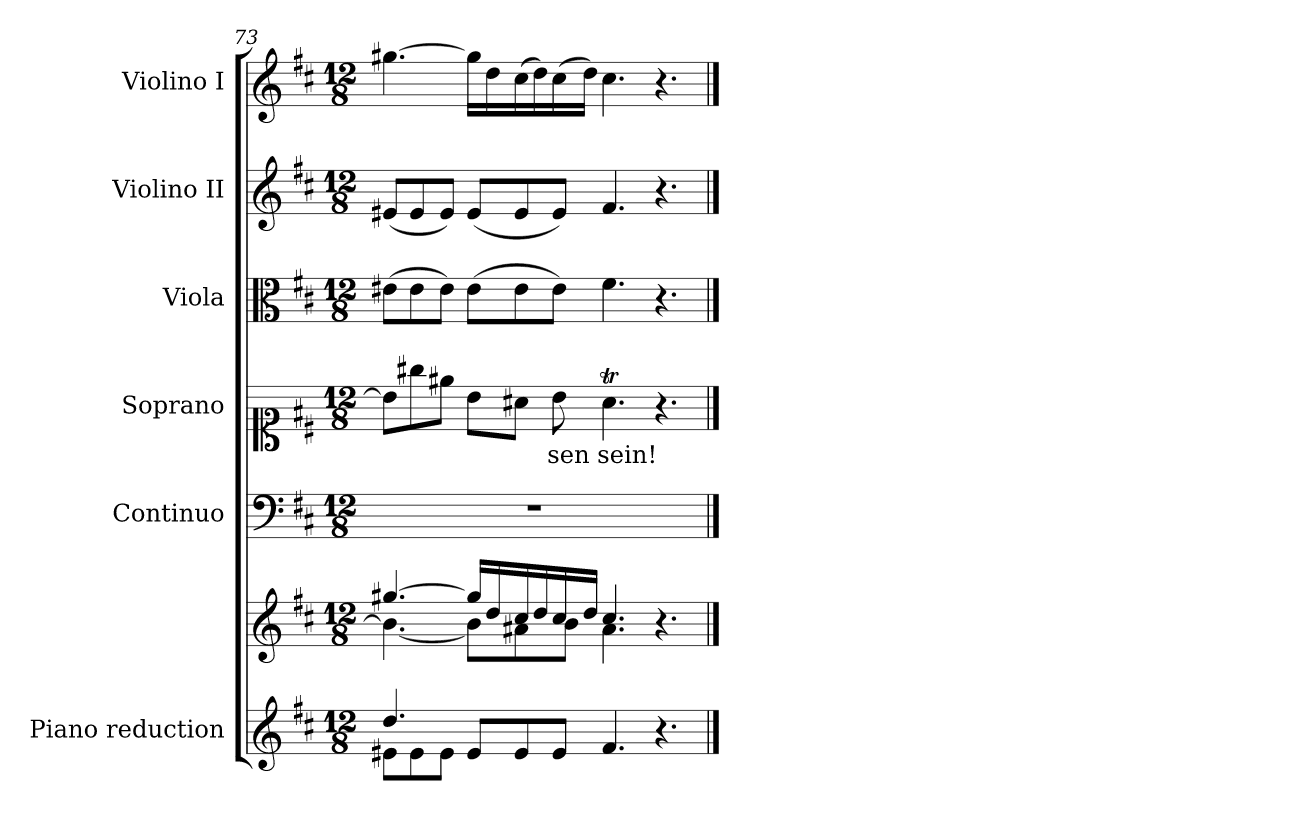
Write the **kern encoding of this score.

**kern	**kern	**kern	**kern	**text	**kern	**kern	**kern
*part6	*part6	*part5	*part4	*part4	*part3	*part2	*part1
*staff7	*staff6	*staff5	*staff4	*staff4	*staff3	*staff2	*staff1
*I"Piano reduction	*	*I"Continuo	*I"Soprano	*	*I"Viola	*I"Violino II	*I"Violino I
*I'Pno	*	*	*	*	*I'Vla	*I'Vln	*I'Vln
!!LO:PB:g=z
*clefG2	*clefG2	*clefF4	*clefC1	*	*clefC3	*clefG2	*clefG2
*k[f#c#]	*k[f#c#]	*k[f#c#]	*k[f#c#]	*	*k[f#c#]	*k[f#c#]	*k[f#c#]
*M12/8	*M12/8	*M12/8	*M12/8	*	*M12/8	*M12/8	*M12/8
=73	=73	=73	=73	=73	=73	=73	=73
*^	*^	*	*	*	*	*	*
4.dd/	8e#X\L	[4.gg#X/	4.b\_	1.r	8b\L]	.	(>8e#X\L	(<8e#X/L	[4.gg#X\
.	8e#\	.	.	.	8gg#X\	.	8e#\	8e#/	.
.	8e#\J	.	.	.	8ee#X\J	.	8e#\J)	8e#/J)	.
8e#/L	4.ryy	16gg#/LL]	8b\L]	.	8b\L	.	(>8e#\L	(<8e#/L	16gg#\LL]
.	.	16dd/	.	.	.	.	.	.	16dd\
8e#/	.	16cc#/	8a#X\	.	8a#X\J	.	8e#\	8e#/	(>16cc#\
.	.	16dd/	.	.	.	.	.	.	16dd\)
!	!	!	!	!	!	!LO:LY:b	!	!	!
8e#/J	.	16cc#/	8b\J	.	8b\	-sen	8e#\J)	8e#/J)	(>16cc#\
.	.	16dd/JJ	.	.	.	.	.	.	16dd\JJ)
!	!	!	!	!	!	!LO:LY:b	!	!	!
4.f#/	2.ryy	4.cc#/	4.a#\	.	4.a#t\	sein!	4.f#\	4.f#/	4.cc#\
4.r	.	4.r	4.ryy	.	4.r	.	4.r	4.r	4.r
*v	*v	*	*	*	*	*	*	*	*
*	*v	*v	*	*	*	*	*	*
==	==	==	==	==	==	==	==
*-	*-	*-	*-	*-	*-	*-	*-
